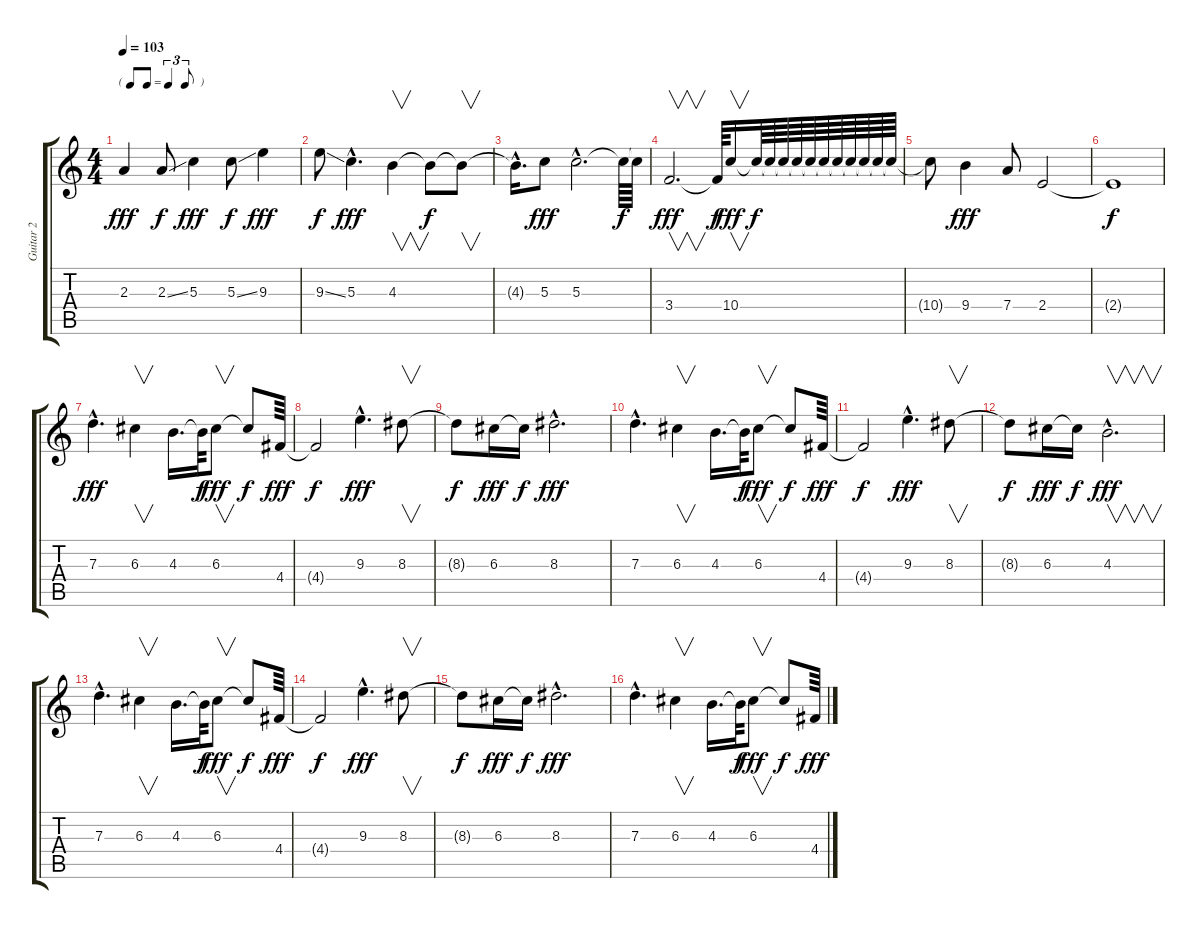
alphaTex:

\track ("Guitar 2" "Guitar 2") {instrument overdrivenguitar}
\staff {score tabs}
\tuning (E4 B3 G3 D3 A2 E2) {hide}
\ts (4 4)
\tf triplet8th
\tempo 103
\clef g2
\ks c
2.3.4{dy fff} 2.3{ss}.8{dy f} 5.3.4{dy fff} 5.3{ss}.8{dy f} 9.3.4{dy fff} |
9.3{ss}.8{dy f} 5.3{hac}.4{d dy fff} 4.3.4{v} 4.3{t}.8{dy f} 4.3{t}.8{v} |
4.3{hac t}.16{d} 5.3.8{dy fff} 5.3{hac}.2{d} 5.3{t}.64{dy f} 5.3{t}.64 |
3.4.2{v d dy fff} 3.4{t}.64{dy f} 10.4.16{v dy fff} 10.4{t}.64{dy f} 10.4{t}.64 10.4{t}.64 10.4{t}.64 10.4{t}.64 10.4{t}.64 10.4{t}.64 10.4{t}.64 10.4{t}.64 10.4{t}.64 10.4{t}.64 |
10.4{t}.8 9.4.4{dy fff} 7.4.8 2.4.2 |
2.4{t}.1{dy f} |
7.3{hac}.4{d dy fff} 6.3.4{v} 4.3.16{d} 4.3{t}.64{dy f} 6.3.8{v dy fff} 6.3{t}.8{dy f} 4.4.64{dy fff} |
4.4{t}.2{dy f} 9.3{hac}.4{d dy fff} 8.3.8{v} |
8.3{t}.8{dy f} 6.3.16{dy fff} 6.3{t}.16{dy f} 8.3{hac}.2{d dy fff} |
7.3{hac}.4{d} 6.3.4{v} 4.3.16{d} 4.3{t}.64{dy f} 6.3.8{v dy fff} 6.3{t}.8{dy f} 4.4.64{dy fff} |
4.4{t}.2{dy f} 9.3{hac}.4{d dy fff} 8.3.8{v} |
8.3{t}.8{dy f} 6.3.16{dy fff} 6.3{t}.16{dy f} 4.3{hac}.2{v d dy fff} |
7.3{hac}.4{d} 6.3.4{v} 4.3.16{d} 4.3{t}.64{dy f} 6.3.8{v dy fff} 6.3{t}.8{dy f} 4.4.64{dy fff} |
4.4{t}.2{dy f} 9.3{hac}.4{d dy fff} 8.3.8{v} |
8.3{t}.8{dy f} 6.3.16{dy fff} 6.3{t}.16{dy f} 8.3{hac}.2{d dy fff} |
7.3{hac}.4{d} 6.3.4{v} 4.3.16{d} 4.3{t}.64{dy f} 6.3.8{v dy fff} 6.3{t}.8{dy f} 4.4.64{dy fff}
